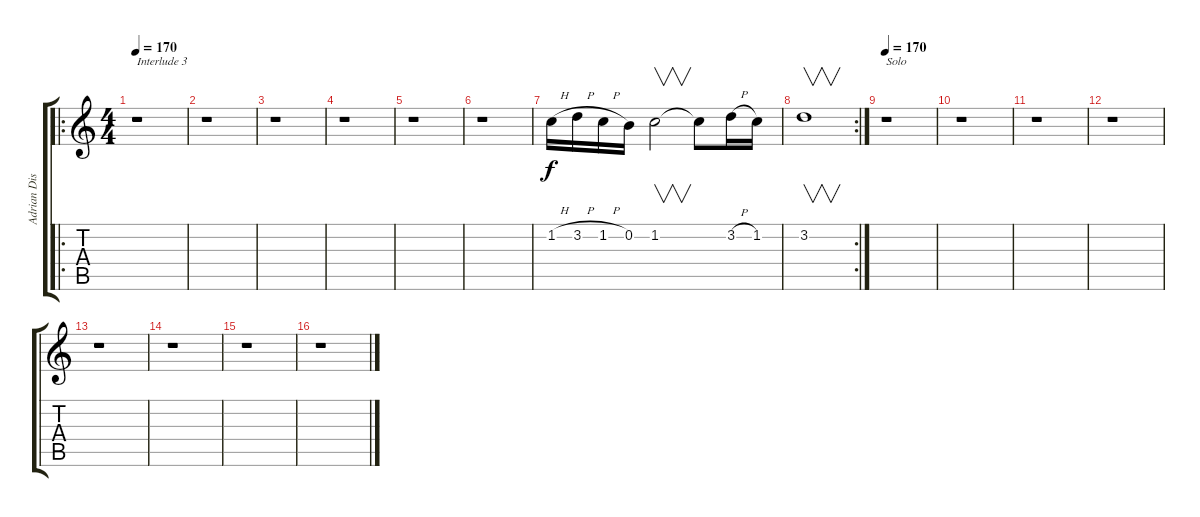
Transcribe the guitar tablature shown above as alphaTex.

\track ("Adrian Distortion" "Adrian Dis") {instrument distortionguitar}
\staff {score tabs}
\tuning (E4 B3 G3 D3 A2 E2) {hide}
\ro
\ts (4 4)
\tempo 170
\clef g2
\ks c
r.1{txt "Interlude 3" dy f} |
r.1 |
r.1 |
r.1 |
r.1 |
r.1 |
1.2{h}.16 3.2{h}.16 1.2{h}.16 0.2.16 1.2.2{v} 1.2{t}.8 3.2{h}.16 1.2.16 |
\rc 2
3.2.1{v} |
\tempo 170
r.1{txt "Solo"} |
r.1 |
r.1 |
r.1 |
r.1 |
r.1 |
r.1 |
r.1
